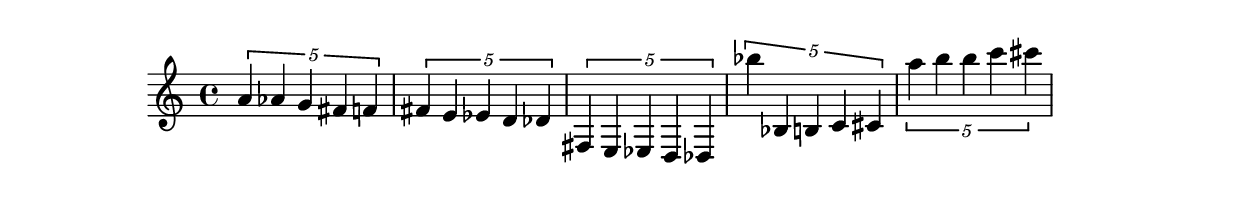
\header {

    texidoc = "Tuplet brackets stay clear of the staff. The
slope is determined by the graphical characteristic of the notes, but
if the musical pattern does not follow graphical slope, then the
bracket is horizontal

The bracket direction is determined by the dominating stem direction.
 
"

}


\version "2.3.22"

\score {
     \relative c' {
	\times 4/5 { a'4 as g fis f }
	\times 4/5 { fis4 e es d des }
	\times 4/5 { fis,4 e es d des }
	\times 4/5 { bes'''4 bes,, b c cis }
	\times 4/5 { a''4 b b c cis }
    }
    \layout {
	raggedright = ##t 
    }
}

